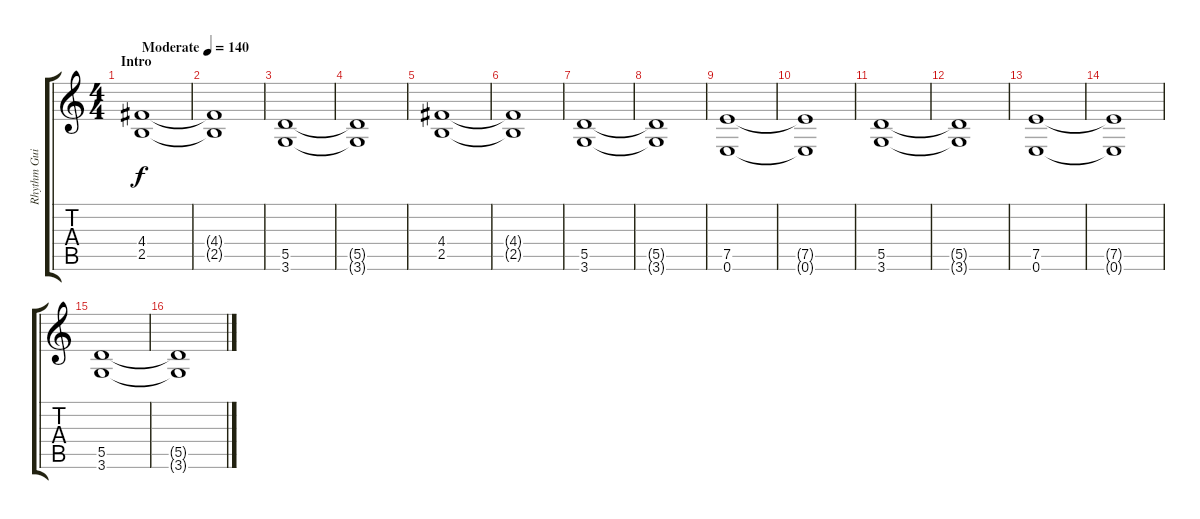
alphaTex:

\track ("Rhythm Guitar" "Rhythm Gui") {instrument overdrivenguitar}
\staff {score tabs}
\tuning (E4 B3 G3 D3 A2 E2) {hide}
\ts (4 4)
\section ("" "Intro")
\tempo (140 "Moderate")
\clef g2
\ks c
(4.4 2.5).1{dy f instrument overdrivenguitar} |
(4.4{t} 2.5{t}).1 |
(5.5 3.6).1 |
(5.5{t} 3.6{t}).1 |
(4.4 2.5).1 |
(4.4{t} 2.5{t}).1 |
(5.5 3.6).1 |
(5.5{t} 3.6{t}).1 |
(7.5 0.6).1 |
(7.5{t} 0.6{t}).1 |
(5.5 3.6).1 |
(5.5{t} 3.6{t}).1 |
(7.5 0.6).1 |
(7.5{t} 0.6{t}).1 |
(5.5 3.6).1 |
(5.5{t} 3.6{t}).1
